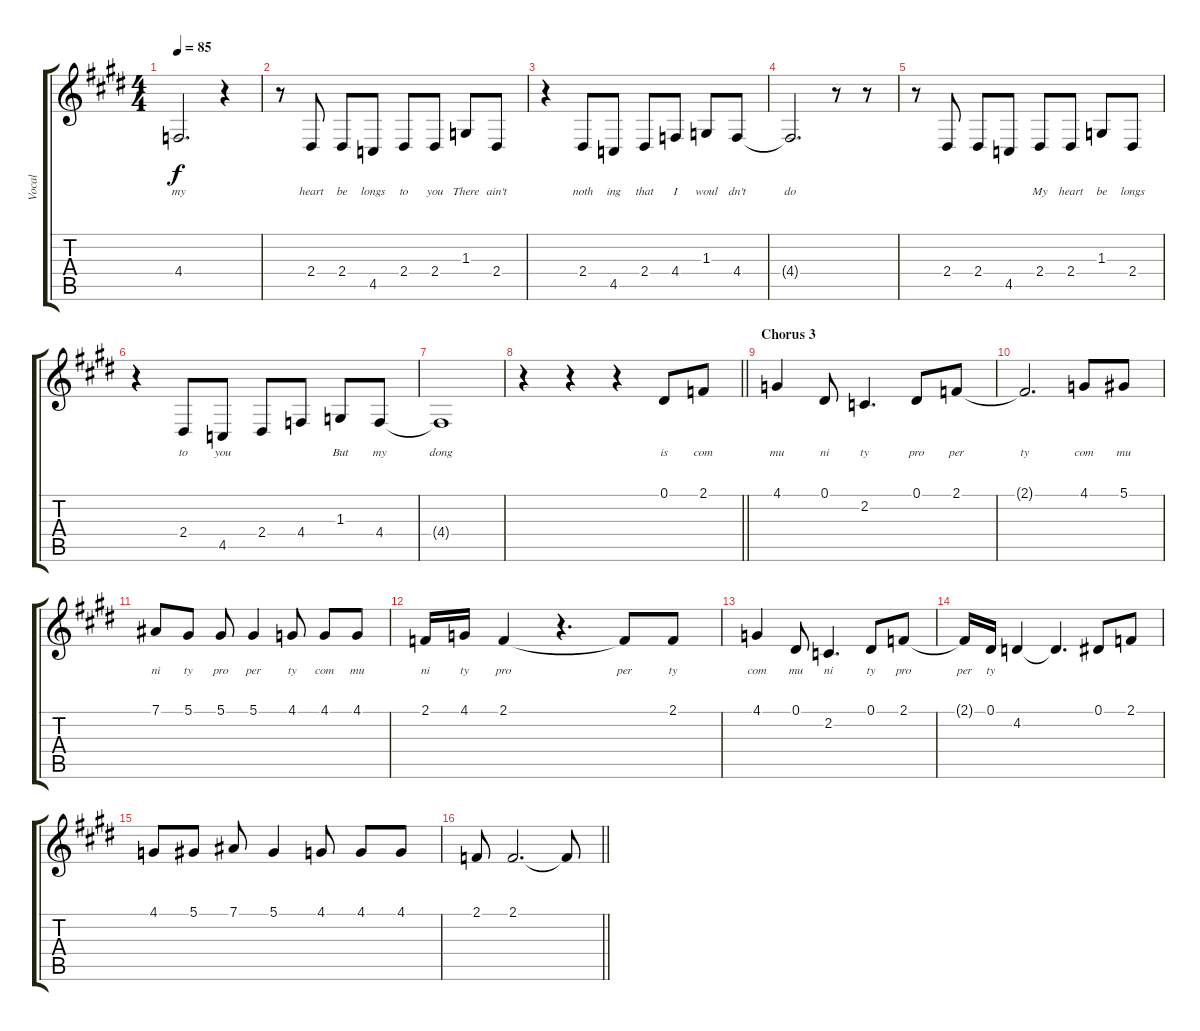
\track ("Vocal" "Vocal") {instrument flute}
\staff {score tabs}
\tuning (Eb4 Bb3 Gb3 Db3 Ab2 Eb2) {hide}
\ts (4 4)
\tempo 85
\clef g2
\ks e
4.4{t}.2{d lyrics (0 "my") lyrics (1 "") lyrics (2 "") lyrics (3 "") lyrics (4 "") dy f} r.4 |
r.8 2.4.8{lyrics (0 "heart") lyrics (1 "") lyrics (2 "") lyrics (3 "") lyrics (4 "")} 2.4.8{lyrics (0 "be") lyrics (1 "") lyrics (2 "") lyrics (3 "") lyrics (4 "")} 4.5.8{lyrics (0 "longs") lyrics (1 "") lyrics (2 "") lyrics (3 "") lyrics (4 "")} 2.4.8{lyrics (0 "to") lyrics (1 "") lyrics (2 "") lyrics (3 "") lyrics (4 "")} 2.4.8{lyrics (0 "you") lyrics (1 "") lyrics (2 "") lyrics (3 "") lyrics (4 "")} 1.3.8{lyrics (0 "There") lyrics (1 "") lyrics (2 "") lyrics (3 "") lyrics (4 "")} 2.4.8{lyrics (0 "ain't") lyrics (1 "") lyrics (2 "") lyrics (3 "") lyrics (4 "")} |
r.4 2.4.8{lyrics (0 "noth") lyrics (1 "") lyrics (2 "") lyrics (3 "") lyrics (4 "")} 4.5.8{lyrics (0 "ing") lyrics (1 "") lyrics (2 "") lyrics (3 "") lyrics (4 "")} 2.4.8{lyrics (0 "that") lyrics (1 "") lyrics (2 "") lyrics (3 "") lyrics (4 "")} 4.4.8{lyrics (0 "I") lyrics (1 "") lyrics (2 "") lyrics (3 "") lyrics (4 "")} 1.3.8{lyrics (0 "woul") lyrics (1 "") lyrics (2 "") lyrics (3 "") lyrics (4 "")} 4.4.8{lyrics (0 "dn't") lyrics (1 "") lyrics (2 "") lyrics (3 "") lyrics (4 "")} |
4.4{t}.2{d lyrics (0 "do") lyrics (1 "") lyrics (2 "") lyrics (3 "") lyrics (4 "")} r.8 r.8 |
r.8 2.4.8{lyrics (0 "") lyrics (1 "") lyrics (2 "") lyrics (3 "") lyrics (4 "")} 2.4.8{lyrics (0 "") lyrics (1 "") lyrics (2 "") lyrics (3 "") lyrics (4 "")} 4.5.8{lyrics (0 "") lyrics (1 "") lyrics (2 "") lyrics (3 "") lyrics (4 "")} 2.4.8{lyrics (0 "My") lyrics (1 "") lyrics (2 "") lyrics (3 "") lyrics (4 "")} 2.4.8{lyrics (0 "heart") lyrics (1 "") lyrics (2 "") lyrics (3 "") lyrics (4 "")} 1.3.8{lyrics (0 "be") lyrics (1 "") lyrics (2 "") lyrics (3 "") lyrics (4 "")} 2.4.8{lyrics (0 "longs") lyrics (1 "") lyrics (2 "") lyrics (3 "") lyrics (4 "")} |
r.4 2.4.8{lyrics (0 "to") lyrics (1 "") lyrics (2 "") lyrics (3 "") lyrics (4 "")} 4.5.8{lyrics (0 "you") lyrics (1 "") lyrics (2 "") lyrics (3 "") lyrics (4 "")} 2.4.8{lyrics (0 "") lyrics (1 "") lyrics (2 "") lyrics (3 "") lyrics (4 "")} 4.4.8{lyrics (0 "") lyrics (1 "") lyrics (2 "") lyrics (3 "") lyrics (4 "")} 1.3.8{lyrics (0 "But") lyrics (1 "") lyrics (2 "") lyrics (3 "") lyrics (4 "")} 4.4.8{lyrics (0 "my") lyrics (1 "") lyrics (2 "") lyrics (3 "") lyrics (4 "")} |
4.4{t}.1{lyrics (0 "dong") lyrics (1 "") lyrics (2 "") lyrics (3 "") lyrics (4 "")} |
\barLineRight lightlight
r.4 r.4 r.4 0.1.8{lyrics (0 "is") lyrics (1 "") lyrics (2 "") lyrics (3 "") lyrics (4 "")} 2.1.8{lyrics (0 "com") lyrics (1 "") lyrics (2 "") lyrics (3 "") lyrics (4 "")} |
\section ("" "Chorus 3")
4.1.4{lyrics (0 "mu") lyrics (1 "") lyrics (2 "") lyrics (3 "") lyrics (4 "")} 0.1.8{lyrics (0 "ni") lyrics (1 "") lyrics (2 "") lyrics (3 "") lyrics (4 "")} 2.2.4{d lyrics (0 "ty") lyrics (1 "") lyrics (2 "") lyrics (3 "") lyrics (4 "")} 0.1.8{lyrics (0 "pro") lyrics (1 "") lyrics (2 "") lyrics (3 "") lyrics (4 "")} 2.1.8{lyrics (0 "per") lyrics (1 "") lyrics (2 "") lyrics (3 "") lyrics (4 "")} |
2.1{t}.2{d lyrics (0 "ty") lyrics (1 "") lyrics (2 "") lyrics (3 "") lyrics (4 "")} 4.1.8{lyrics (0 "com") lyrics (1 "") lyrics (2 "") lyrics (3 "") lyrics (4 "")} 5.1.8{lyrics (0 "mu") lyrics (1 "") lyrics (2 "") lyrics (3 "") lyrics (4 "")} |
7.1.8{lyrics (0 "ni") lyrics (1 "") lyrics (2 "") lyrics (3 "") lyrics (4 "")} 5.1.8{lyrics (0 "ty") lyrics (1 "") lyrics (2 "") lyrics (3 "") lyrics (4 "")} 5.1.8{lyrics (0 "pro") lyrics (1 "") lyrics (2 "") lyrics (3 "") lyrics (4 "")} 5.1.4{lyrics (0 "per") lyrics (1 "") lyrics (2 "") lyrics (3 "") lyrics (4 "")} 4.1.8{lyrics (0 "ty") lyrics (1 "") lyrics (2 "") lyrics (3 "") lyrics (4 "")} 4.1.8{lyrics (0 "com") lyrics (1 "") lyrics (2 "") lyrics (3 "") lyrics (4 "")} 4.1.8{lyrics (0 "mu") lyrics (1 "") lyrics (2 "") lyrics (3 "") lyrics (4 "")} |
2.1.16{lyrics (0 "ni") lyrics (1 "") lyrics (2 "") lyrics (3 "") lyrics (4 "")} 4.1.16{lyrics (0 "ty") lyrics (1 "") lyrics (2 "") lyrics (3 "") lyrics (4 "")} 2.1.4{lyrics (0 "pro") lyrics (1 "") lyrics (2 "") lyrics (3 "") lyrics (4 "")} r.4{d} 2.1{t}.8{lyrics (0 "per") lyrics (1 "") lyrics (2 "") lyrics (3 "") lyrics (4 "")} 2.1.8{lyrics (0 "ty") lyrics (1 "") lyrics (2 "") lyrics (3 "") lyrics (4 "")} |
4.1.4{lyrics (0 "com") lyrics (1 "") lyrics (2 "") lyrics (3 "") lyrics (4 "")} 0.1.8{lyrics (0 "mu") lyrics (1 "") lyrics (2 "") lyrics (3 "") lyrics (4 "")} 2.2.4{d lyrics (0 "ni") lyrics (1 "") lyrics (2 "") lyrics (3 "") lyrics (4 "")} 0.1.8{lyrics (0 "ty") lyrics (1 "") lyrics (2 "") lyrics (3 "") lyrics (4 "")} 2.1.8{lyrics (0 "pro") lyrics (1 "") lyrics (2 "") lyrics (3 "") lyrics (4 "")} |
2.1{t}.16{lyrics (0 "per") lyrics (1 "") lyrics (2 "") lyrics (3 "") lyrics (4 "")} 0.1.16{lyrics (0 "ty") lyrics (1 "") lyrics (2 "") lyrics (3 "") lyrics (4 "")} 4.2.4{lyrics (0 "") lyrics (1 "") lyrics (2 "") lyrics (3 "") lyrics (4 "")} 4.2{t}.4{d lyrics (0 "") lyrics (1 "") lyrics (2 "") lyrics (3 "") lyrics (4 "")} 0.1.8{lyrics (0 "") lyrics (1 "") lyrics (2 "") lyrics (3 "") lyrics (4 "")} 2.1.8{lyrics (0 "") lyrics (1 "") lyrics (2 "") lyrics (3 "") lyrics (4 "")} |
4.1.8{lyrics (0 "") lyrics (1 "") lyrics (2 "") lyrics (3 "") lyrics (4 "")} 5.1.8 7.1.8 5.1.4 4.1.8 4.1.8 4.1.8 |
\barLineRight lightlight
2.1.8 2.1.2{d} 2.1{t}.8
